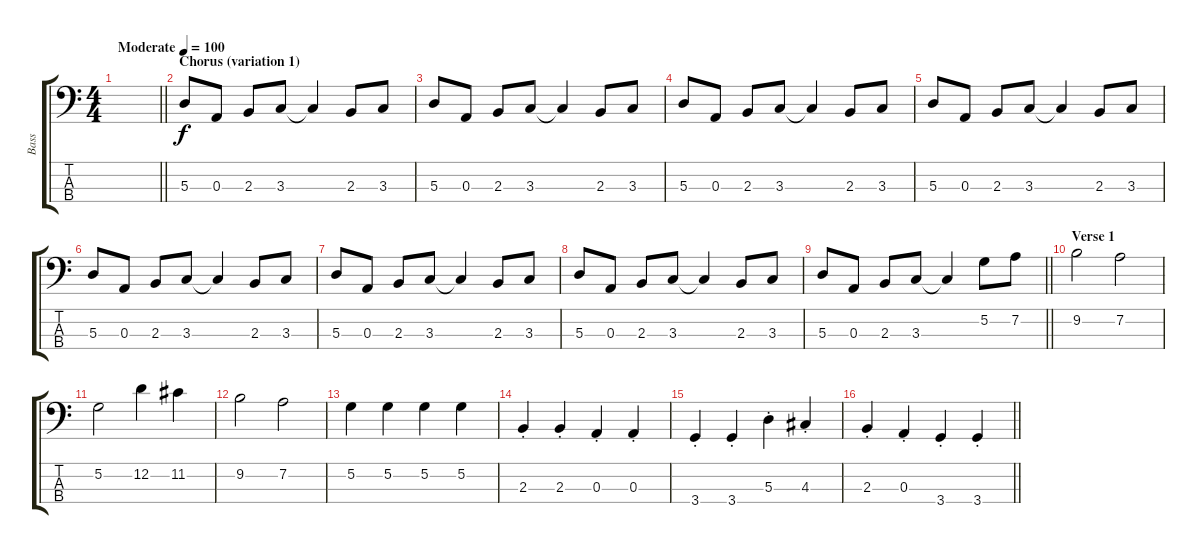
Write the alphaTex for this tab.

\track ("Bass" "Bass") {instrument electricbassfinger}
\staff {score tabs}
\tuning (G2 D2 A1 E1) {hide}
\ts (4 4)
\tempo (100 "Moderate")
\clef f4
\barLineRight lightlight
\ks c
|
\section ("" "Chorus (variation 1)")
5.3.8 0.3.8 2.3.8 3.3.8 3.3{t}.4 2.3.8 3.3.8 |
5.3.8 0.3.8 2.3.8 3.3.8 3.3{t}.4 2.3.8 3.3.8 |
5.3.8 0.3.8 2.3.8 3.3.8 3.3{t}.4 2.3.8 3.3.8 |
5.3.8 0.3.8 2.3.8 3.3.8 3.3{t}.4 2.3.8 3.3.8 |
5.3.8 0.3.8 2.3.8 3.3.8 3.3{t}.4 2.3.8 3.3.8 |
5.3.8 0.3.8 2.3.8 3.3.8 3.3{t}.4 2.3.8 3.3.8 |
5.3.8 0.3.8 2.3.8 3.3.8 3.3{t}.4 2.3.8 3.3.8 |
\barLineRight lightlight
5.3.8 0.3.8 2.3.8 3.3.8 3.3{t}.4 5.2.8 7.2.8 |
\section ("" "Verse 1")
9.2.2 7.2.2 |
5.2.2 12.2.4 11.2.4 |
9.2.2 7.2.2 |
5.2.4 5.2.4 5.2.4 5.2.4 |
2.3{st}.4 2.3{st}.4 0.3{st}.4 0.3{st}.4 |
3.4{st}.4 3.4{st}.4 5.3{st}.4 4.3{st}.4 |
\barLineRight lightlight
2.3{st}.4 0.3{st}.4 3.4{st}.4 3.4{st}.4
